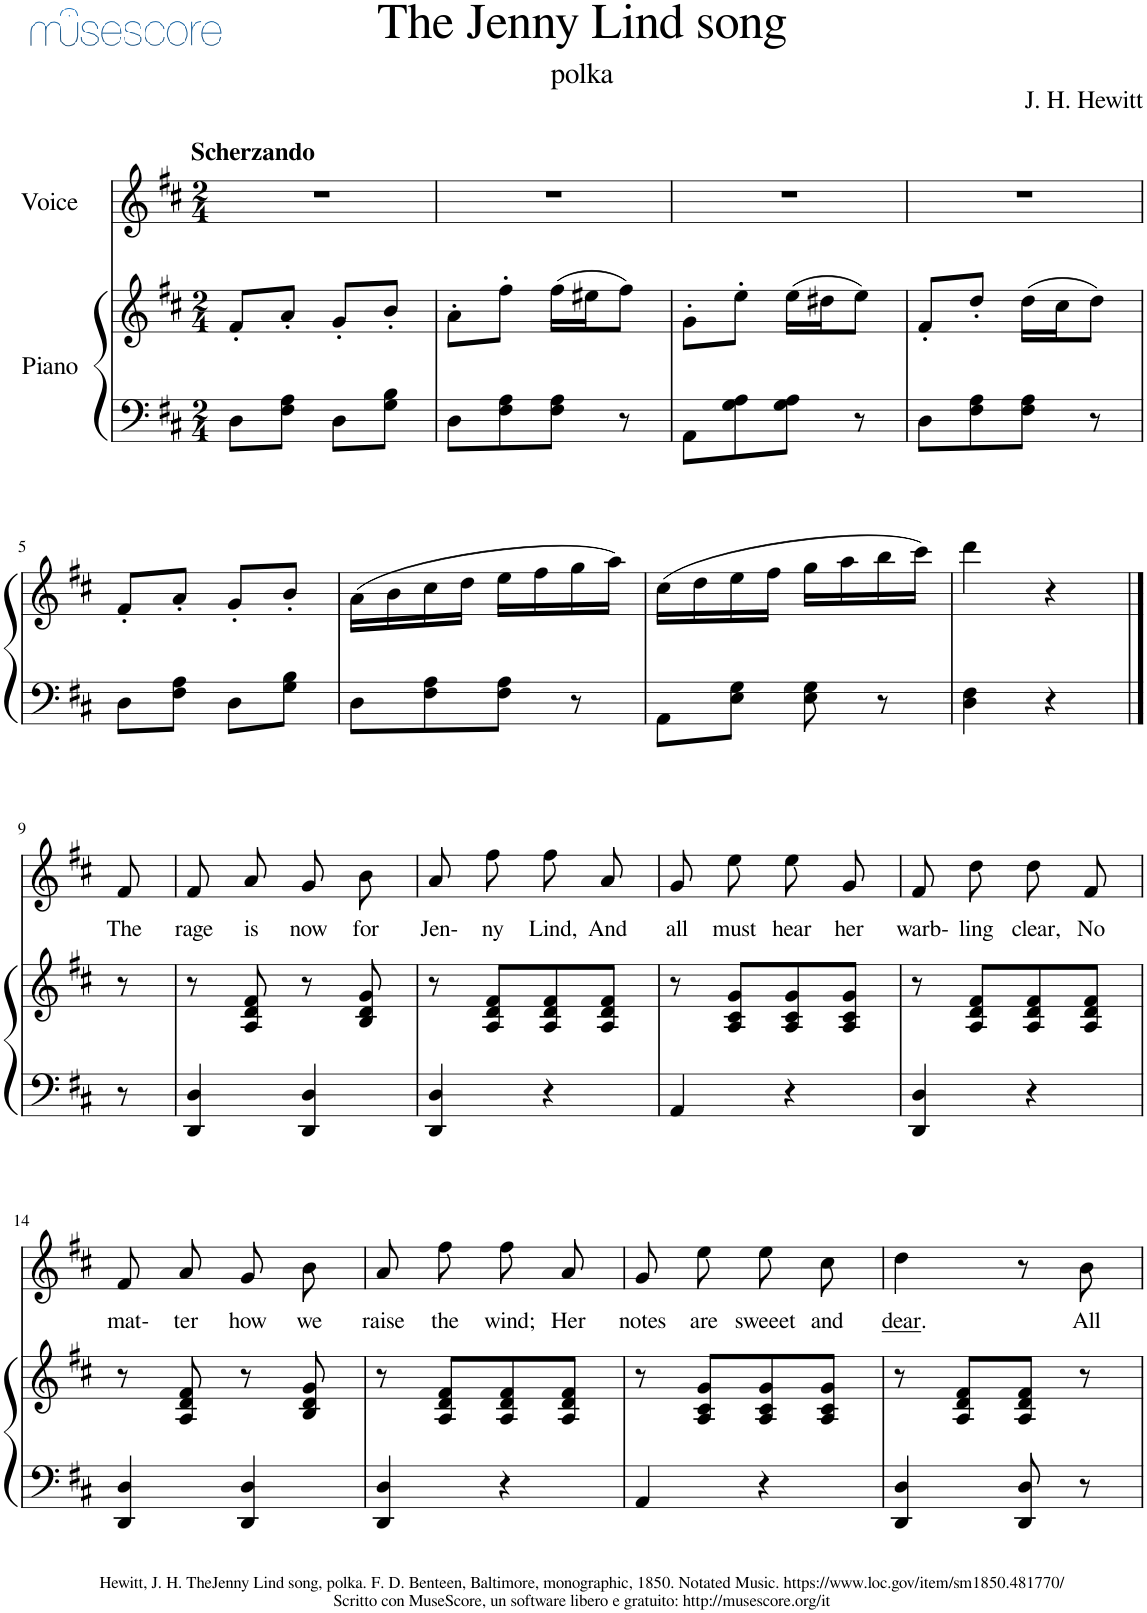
**kern	**kern	**kern	**text
*part2	*part2	*part1	*part1
*staff3	*staff2	*staff1	*staff1
*I"Piano	*	*I"Voice	*
*I'Pno	*	*	*
*clefF4	*clefG2	*clefG2	*
*k[f#c#]	*k[f#c#]	*k[f#c#]	*
*M2/4	*M2/4	*M2/4	*
=1	=1	=1	=1
!	!	!LO:TX:a:B:t=Scherzando	!
8D\L	8f#'/L	2r	.
8F#\ 8A\J	8a'/J	.	.
8D\L	8g'/L	.	.
8G\ 8B\J	8b'/J	.	.
=2	=2	=2	=2
8D\L	8a'\L	2r	.
8F#\ 8A\	8ff#'\J	.	.
8F#\ 8A\J	(16ff#\LL	.	.
.	16ee#X\J	.	.
8r	8ff#\J)	.	.
=3	=3	=3	=3
8AA\L	8g'\L	2r	.
8G\ 8A\	8ee'\J	.	.
8G\ 8A\J	(16ee\LL	.	.
.	16dd#X\J	.	.
8r	8ee\J)	.	.
=4	=4	=4	=4
8D\L	8f#'/L	2r	.
8F#\ 8A\	8dd'/J	.	.
8F#\ 8A\J	(16dd\LL	.	.
.	16cc#\J	.	.
8r	8dd\J)	.	.
!!LO:LB:g=z
=5	=5	=5	=5
8D\L	8f#'/L	2r	.
8F#\ 8A\J	8a'/J	.	.
8D\L	8g'/L	.	.
8G\ 8B\J	8b'/J	.	.
=6	=6	=6	=6
8D\L	(16a\LL	2r	.
.	16b\	.	.
8F#\ 8A\	16cc#\	.	.
.	16dd\JJ	.	.
8F#\ 8A\J	16ee\LL	.	.
.	16ff#\	.	.
8r	16gg\	.	.
.	16aa\JJ)	.	.
=7	=7	=7	=7
8AA\L	(16cc#\LL	2r	.
.	16dd\	.	.
8E\ 8G\J	16ee\	.	.
.	16ff#\JJ	.	.
8E\ 8G\	16gg\LL	.	.
.	16aa\	.	.
8r	16bb\	.	.
.	16ccc#\JJ)	.	.
=8	=8	=8	=8
4D\ 4F#\	4ddd\	2r	.
4r	4r	.	.
!!LO:LB:g=z
==9	==9	==9	==9
!	!	!	!LO:LY:b
8r	8r	8f#/	The
=10	=10	=10	=10
!	!	!	!LO:LY:b
4DD/ 4D/	8r	8f#/L	rage
!	!	!	!LO:LY:b
.	8A/ 8d/ 8f#/	8a/J	is
!	!	!	!LO:LY:b
4DD/ 4D/	8r	8g/L	now
!	!	!	!LO:LY:b
.	8B/ 8d/ 8g/	8b/J	for
=11	=11	=11	=11
!	!	!	!LO:LY:b
4DD/ 4D/	8r	8a\L	Jen-
!	!	!	!LO:LY:b
.	8A/ 8d/ 8f#/L	8ff#\J	ny
!	!	!	!LO:LY:b
4r	8A/ 8d/ 8f#/	8ff#\L	Lind,
!	!	!	!LO:LY:b
.	8A/ 8d/ 8f#/J	8a\J	And
=12	=12	=12	=12
!	!	!	!LO:LY:b
4AA/	8r	8g\L	all
!	!	!	!LO:LY:b
.	8A/ 8c#/ 8g/L	8ee\J	must
!	!	!	!LO:LY:b
4r	8A/ 8c#/ 8g/	8ee\L	hear
!	!	!	!LO:LY:b
.	8A/ 8c#/ 8g/J	8g\J	her
=13	=13	=13	=13
!	!	!	!LO:LY:b
4DD/ 4D/	8r	8f#/L	warb-
!	!	!	!LO:LY:b
.	8A/ 8d/ 8f#/L	8dd/J	ling
!	!	!	!LO:LY:b
4r	8A/ 8d/ 8f#/	8dd/L	clear,
!	!	!	!LO:LY:b
.	8A/ 8d/ 8f#/J	8f#/J	No
!!LO:LB:g=z
=14	=14	=14	=14
!	!	!	!LO:LY:b
4DD/ 4D/	8r	8f#/L	mat-
!	!	!	!LO:LY:b
.	8A/ 8d/ 8f#/	8a/J	ter
!	!	!	!LO:LY:b
4DD/ 4D/	8r	8g/L	how
!	!	!	!LO:LY:b
.	8B/ 8d/ 8g/	8b/J	we
=15	=15	=15	=15
!	!	!	!LO:LY:b
4DD/ 4D/	8r	8a\L	raise
!	!	!	!LO:LY:b
.	8A/ 8d/ 8f#/L	8ff#\J	the
!	!	!	!LO:LY:b
4r	8A/ 8d/ 8f#/	8ff#\L	wind;
!	!	!	!LO:LY:b
.	8A/ 8d/ 8f#/J	8a\J	Her
=16	=16	=16	=16
!	!	!	!LO:LY:b
4AA/	8r	8g\L	notes
!	!	!	!LO:LY:b
.	8A/ 8c#/ 8g/L	8ee\J	are
!	!	!	!LO:LY:b
4r	8A/ 8c#/ 8g/	8ee\L	sweeet
!	!	!	!LO:LY:b
.	8A/ 8c#/ 8g/J	8cc#\J	and
=17	=17	=17	=17
!	!	!	!LO:LY:b
4DD/ 4D/	8r	4dd\	dear .
.	8A/ 8d/ 8f#/L	.	.
8DD/ 8D/	8A/ 8d/ 8f#/J	8r	.
!	!	!	!LO:LY:b
8r	8r	8b\	All
=	=	=	=
*-	*-	*-	*-
